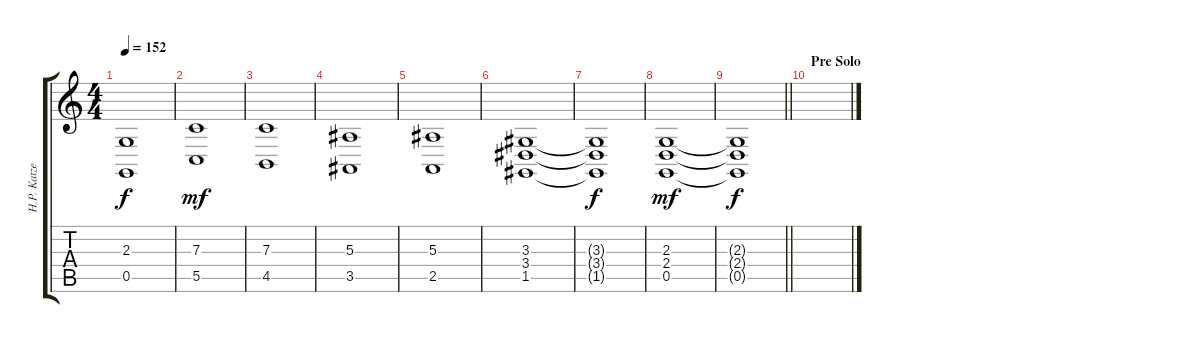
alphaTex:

\track ("H.P. Katzenburg" "H.P. Katze") {instrument stringensemble1}
\staff {score tabs}
\tuning (D4 A3 F3 C3 G2 D2) {hide}
\ts (4 4)
\tempo 152
\clef g2
\ks c
(2.3{t} 0.5{t}).1{dy f} |
(7.3 5.5).1{dy mf} |
(7.3 4.5).1 |
(5.3 3.5).1 |
(5.3 2.5).1 |
(3.3 3.4 1.5).1 |
(3.3{t} 3.4{t} 1.5{t}).1{dy f} |
(2.3 2.4 0.5).1{dy mf} |
\barLineRight lightlight
(2.3{t} 2.4{t} 0.5{t}).1{dy f} |
\section ("" "Pre Solo")
